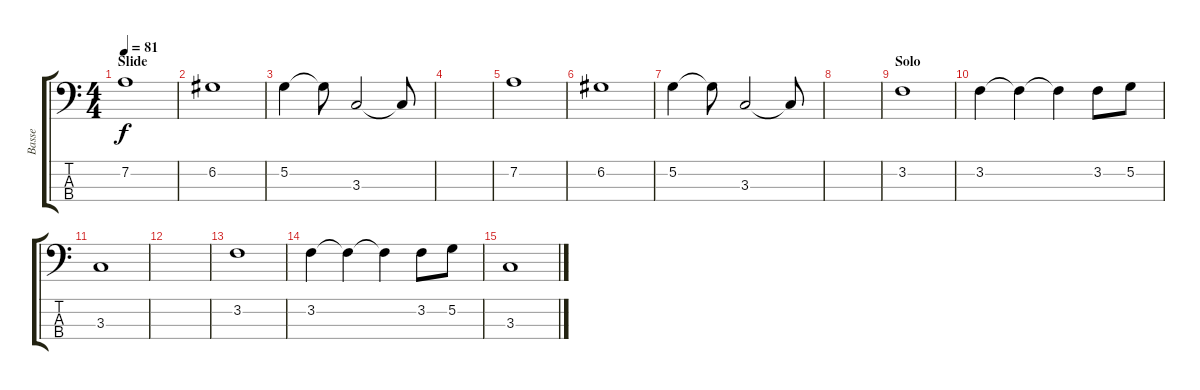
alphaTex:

\track ("Basse" "Basse") {instrument electricbasspick}
\staff {score tabs}
\tuning (G2 D2 A1 E1) {hide}
\ts (4 4)
\section ("" "Slide")
\tempo 81
\clef f4
\ks c
7.2.1{dy f} |
6.2.1 |
5.2.4 5.2{t}.8 3.3.2 3.3{t}.8 |
|
7.2.1 |
6.2.1 |
5.2.4 5.2{t}.8 3.3.2 3.3{t}.8 |
|
\section ("" "Solo")
3.2.1 |
3.2.4 3.2{t}.4 3.2{t}.4 3.2.8 5.2.8 |
3.3.1 |
|
3.2.1 |
3.2.4 3.2{t}.4 3.2{t}.4 3.2.8 5.2.8 |
3.3.1
